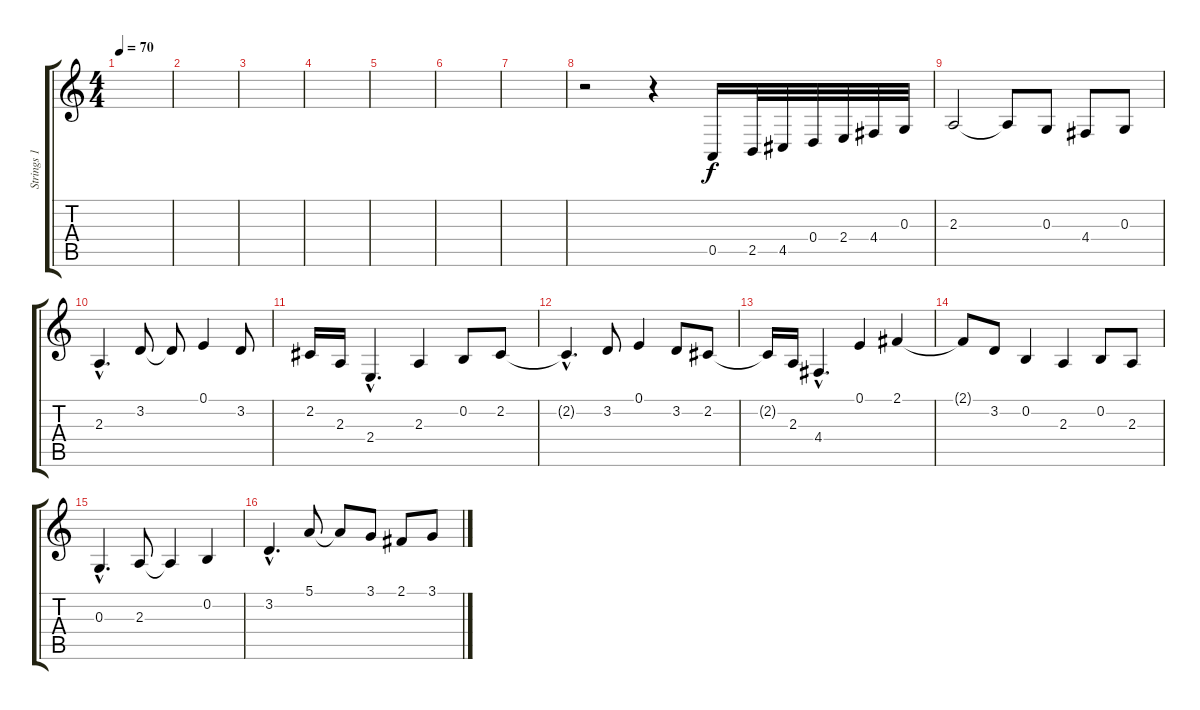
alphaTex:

\track ("Strings 1" "Strings 1") {instrument electricgrandpiano}
\staff {score tabs}
\tuning (E4 B3 G3 D3 A2 E2) {hide}
\ts (4 4)
\tempo 70
\clef g2
\ks c
|
|
|
|
|
|
|
r.2{volume 13 instrument synthstrings1} r.4 0.5.16{volume 15 instrument stringensemble2} 2.5.32 4.5.32 0.4.32 2.4.32 4.4.32 0.3.32 |
2.3.2{volume 15 instrument stringensemble2} 2.3{t}.8 0.3.8 4.4.8 0.3.8 |
2.3{hac}.4{d volume 15 instrument stringensemble2} 3.2.8 3.2{t}.8 0.1.4 3.2.8 |
2.2.16{volume 15 instrument stringensemble2} 2.3.16 2.4{hac}.4{d} 2.3.4 0.2.8 2.2.8 |
2.2{hac t}.4{d volume 15 instrument stringensemble2} 3.2.8 0.1.4 3.2.8 2.2.8 |
2.2{t}.16{volume 15 instrument stringensemble2} 2.3.16 4.4{hac}.4{d} 0.1.4 2.1.4 |
2.1{t}.8{volume 15 instrument stringensemble2} 3.2.8 0.2.4 2.3.4 0.2.8 2.3.8 |
0.3{hac}.4{d volume 15 instrument stringensemble2} 2.3.8 2.3{t}.4 0.2.4 |
3.2{hac}.4{d volume 15 instrument stringensemble2} 5.1.8 5.1{t}.8 3.1.8 2.1.8 3.1.8
